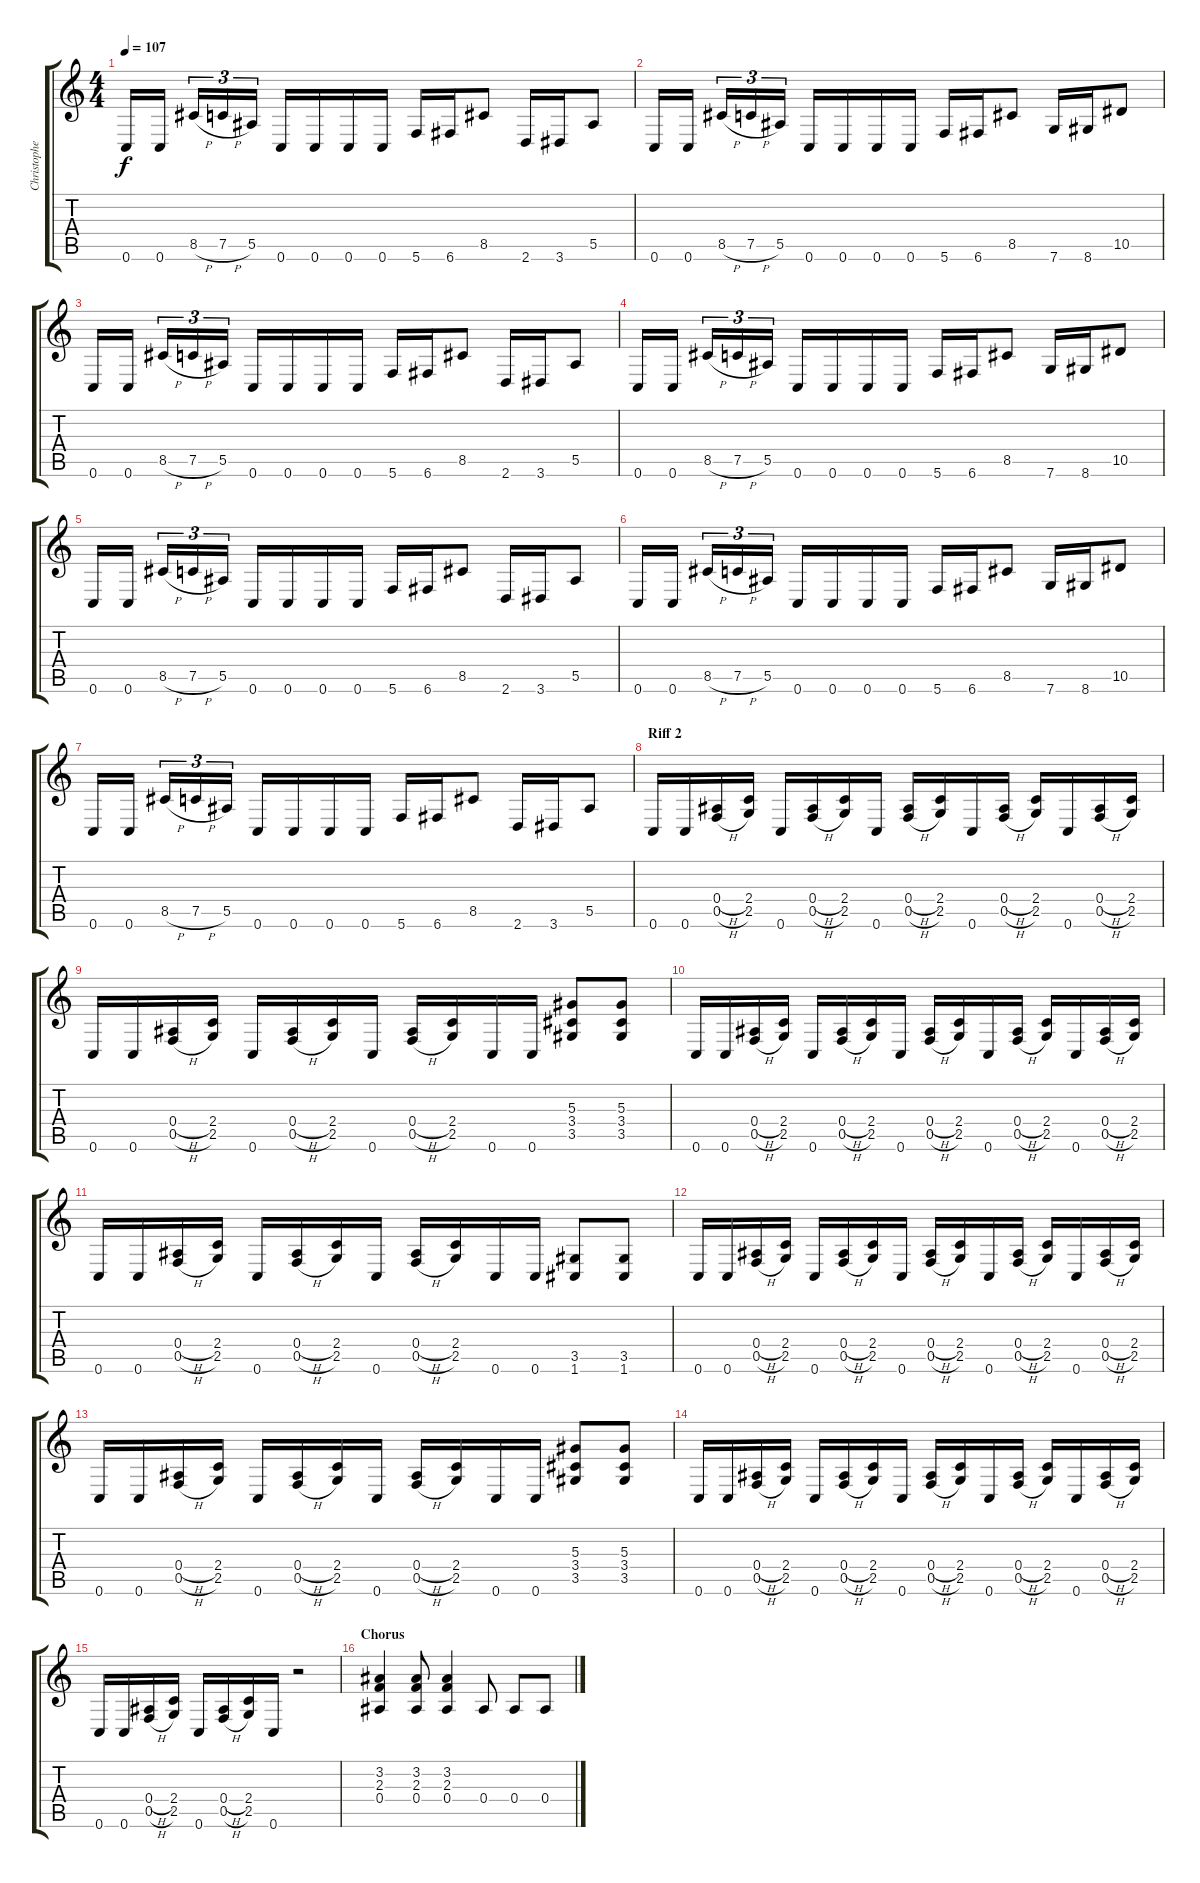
\track ("Christopher (R)" "Christophe") {instrument distortionguitar}
\staff {score tabs}
\tuning (C4 G3 Eb3 Bb2 F2 C2) {hide}
\ts (4 4)
\tempo 107
\clef g2
\ks c
0.6.16{dy f} 0.6.16 8.5{h}.16{tu (3 2)} 7.5{h}.16{tu (3 2)} 5.5.16{tu (3 2)} 0.6.16 0.6.16 0.6.16 0.6.16 5.6.16 6.6.16 8.5.8 2.6.16 3.6.16 5.5.8 |
0.6.16 0.6.16 8.5{h}.16{tu (3 2)} 7.5{h}.16{tu (3 2)} 5.5.16{tu (3 2)} 0.6.16 0.6.16 0.6.16 0.6.16 5.6.16 6.6.16 8.5.8 7.6.16 8.6.16 10.5.8 |
0.6.16 0.6.16 8.5{h}.16{tu (3 2)} 7.5{h}.16{tu (3 2)} 5.5.16{tu (3 2)} 0.6.16 0.6.16 0.6.16 0.6.16 5.6.16 6.6.16 8.5.8 2.6.16 3.6.16 5.5.8 |
0.6.16 0.6.16 8.5{h}.16{tu (3 2)} 7.5{h}.16{tu (3 2)} 5.5.16{tu (3 2)} 0.6.16 0.6.16 0.6.16 0.6.16 5.6.16 6.6.16 8.5.8 7.6.16 8.6.16 10.5.8 |
0.6.16 0.6.16 8.5{h}.16{tu (3 2)} 7.5{h}.16{tu (3 2)} 5.5.16{tu (3 2)} 0.6.16 0.6.16 0.6.16 0.6.16 5.6.16 6.6.16 8.5.8 2.6.16 3.6.16 5.5.8 |
0.6.16 0.6.16 8.5{h}.16{tu (3 2)} 7.5{h}.16{tu (3 2)} 5.5.16{tu (3 2)} 0.6.16 0.6.16 0.6.16 0.6.16 5.6.16 6.6.16 8.5.8 7.6.16 8.6.16 10.5.8 |
0.6.16 0.6.16 8.5{h}.16{tu (3 2)} 7.5{h}.16{tu (3 2)} 5.5.16{tu (3 2)} 0.6.16 0.6.16 0.6.16 0.6.16 5.6.16 6.6.16 8.5.8 2.6.16 3.6.16 5.5.8 |
\section ("" "Riff 2")
0.6.16 0.6.16 (0.4{h} 0.5{h}).16 (2.4 2.5).16 0.6.16 (0.4{h} 0.5{h}).16 (2.4 2.5).16 0.6.16 (0.4{h} 0.5{h}).16 (2.4 2.5).16 0.6.16 (0.4{h} 0.5{h}).16 (2.4 2.5).16 0.6.16 (0.4{h} 0.5{h}).16 (2.4 2.5).16 |
0.6.16 0.6.16 (0.4{h} 0.5{h}).16 (2.4 2.5).16 0.6.16 (0.4{h} 0.5{h}).16 (2.4 2.5).16 0.6.16 (0.4{h} 0.5{h}).16 (2.4 2.5).16 0.6.16 0.6.16 (5.3 3.4 3.5).8 (5.3 3.4 3.5).8 |
0.6.16 0.6.16 (0.4{h} 0.5{h}).16 (2.4 2.5).16 0.6.16 (0.4{h} 0.5{h}).16 (2.4 2.5).16 0.6.16 (0.4{h} 0.5{h}).16 (2.4 2.5).16 0.6.16 (0.4{h} 0.5{h}).16 (2.4 2.5).16 0.6.16 (0.4{h} 0.5{h}).16 (2.4 2.5).16 |
0.6.16 0.6.16 (0.4{h} 0.5{h}).16 (2.4 2.5).16 0.6.16 (0.4{h} 0.5{h}).16 (2.4 2.5).16 0.6.16 (0.4{h} 0.5{h}).16 (2.4 2.5).16 0.6.16 0.6.16 (3.5 1.6).8 (3.5 1.6).8 |
0.6.16 0.6.16 (0.4{h} 0.5{h}).16 (2.4 2.5).16 0.6.16 (0.4{h} 0.5{h}).16 (2.4 2.5).16 0.6.16 (0.4{h} 0.5{h}).16 (2.4 2.5).16 0.6.16 (0.4{h} 0.5{h}).16 (2.4 2.5).16 0.6.16 (0.4{h} 0.5{h}).16 (2.4 2.5).16 |
0.6.16 0.6.16 (0.4{h} 0.5{h}).16 (2.4 2.5).16 0.6.16 (0.4{h} 0.5{h}).16 (2.4 2.5).16 0.6.16 (0.4{h} 0.5{h}).16 (2.4 2.5).16 0.6.16 0.6.16 (5.3 3.4 3.5).8 (5.3 3.4 3.5).8 |
0.6.16 0.6.16 (0.4{h} 0.5{h}).16 (2.4 2.5).16 0.6.16 (0.4{h} 0.5{h}).16 (2.4 2.5).16 0.6.16 (0.4{h} 0.5{h}).16 (2.4 2.5).16 0.6.16 (0.4{h} 0.5{h}).16 (2.4 2.5).16 0.6.16 (0.4{h} 0.5{h}).16 (2.4 2.5).16 |
0.6.16 0.6.16 (0.4{h} 0.5{h}).16 (2.4 2.5).16 0.6.16 (0.4{h} 0.5{h}).16 (2.4 2.5).16 0.6.16 r.2 |
\section ("" "Chorus")
(3.2 2.3 0.4).4 (3.2 2.3 0.4).8 (3.2 2.3 0.4).4 0.4.8 0.4.8 0.4.8
